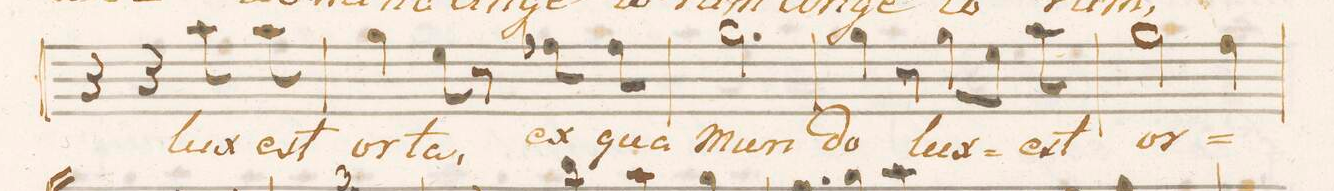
**kern	**text
*I"Alto.	*
*clefC3	*
*k[b-e-a-d-]	*
*M3/4	*
4r	.
4r	.
8b-\	lux
8b-\	est
=12	=12
4a-\	or-
8f\	-ta,
8r	.
8g-X\	ex
8g-\	qua
=13	=13
2.a-\	Mun-
=14	=14
4a-\	-do
8r	.
8a-\L	lux
8f\J	.
8b-\	est
=15	=15
2a-\	or-
4g\	.
=16!|:	=16!|:
*>B	*
*-	*-
